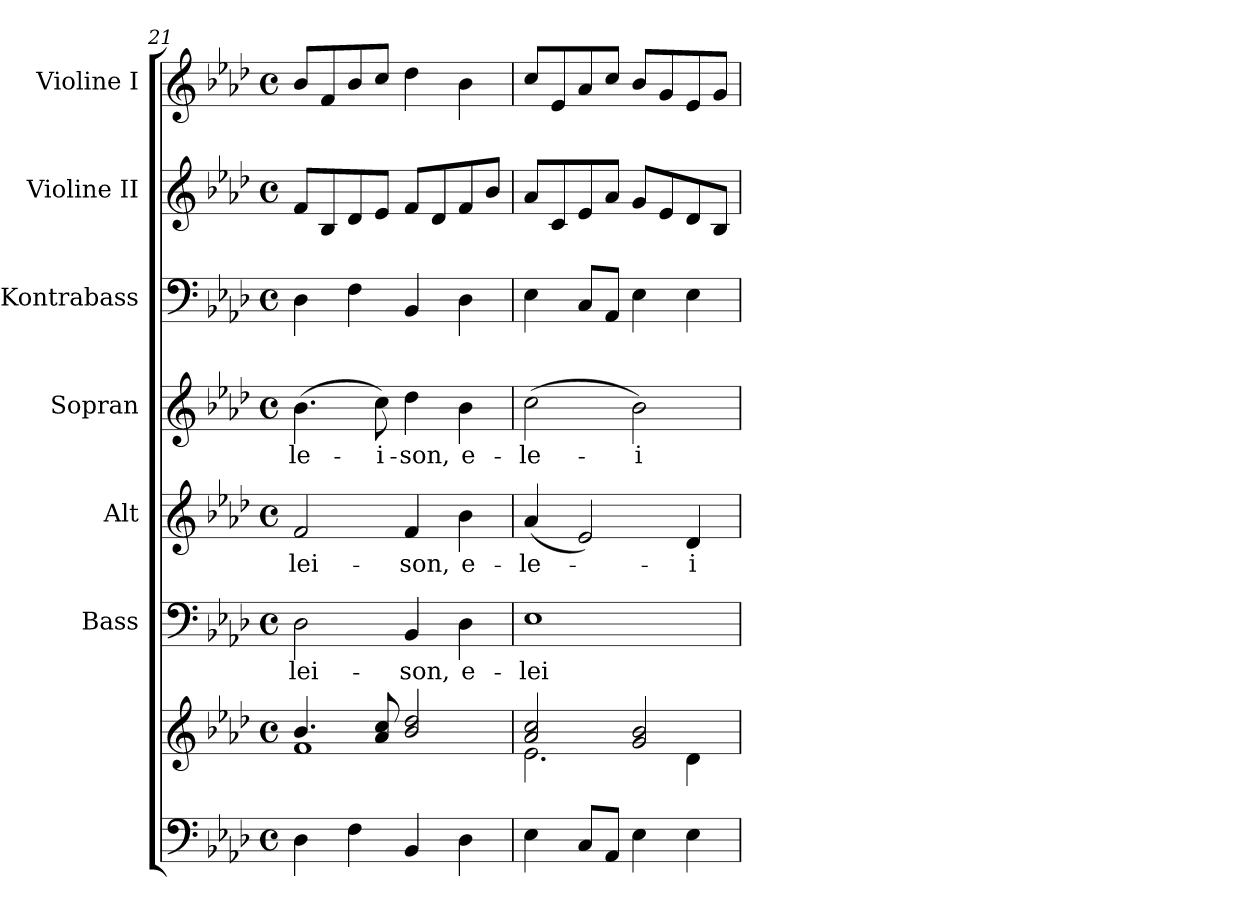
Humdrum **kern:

**kern	**kern	**kern	**text	**kern	**text	**kern	**text	**kern	**kern	**kern
*part7	*part7	*part6	*part6	*part5	*part5	*part4	*part4	*part3	*part2	*part1
*staff8	*staff7	*staff6	*staff6	*staff5	*staff5	*staff4	*staff4	*staff3	*staff2	*staff1
*	*	*I"Bass	*	*I"Alt	*	*I"Sopran	*	*I"Kontrabass	*I"Violine II	*I"Violine I
*	*	*I'B.	*	*I'A.	*	*I'S.	*	*I'Kb.	*I'Vl. II	*I'Vl. I
!!LO:PB:g=z
*clefF4	*clefG2	*clefF4	*	*clefG2	*	*clefG2	*	*clefF4	*clefG2	*clefG2
*	*	*	*	*	*	*	*	*ITrd7c12	*	*
*k[b-e-a-d-]	*k[b-e-a-d-]	*k[b-e-a-d-]	*	*k[b-e-a-d-]	*	*k[b-e-a-d-]	*	*k[b-e-a-d-]	*k[b-e-a-d-]	*k[b-e-a-d-]
*A-:	*A-:	*A-:	*	*A-:	*	*A-:	*	*A-:	*A-:	*A-:
*M4/4	*M4/4	*M4/4	*	*M4/4	*	*M4/4	*	*M4/4	*M4/4	*M4/4
*met(c)	*met(c)	*met(c)	*	*met(c)	*	*met(c)	*	*met(c)	*met(c)	*met(c)
=21	=21	=21	=21	=21	=21	=21	=21	=21	=21	=21
*	*^	*	*	*	*	*	*	*	*	*
!	!	!	!	!LO:LY:b	!	!LO:LY:b	!	!LO:LY:b	!	!	!
4D-\	4.b-/	1f	2D-\	-lei-	2f/	-lei-	(>4.b-\	-le-	4DD-\	8f/L	8b-/L
.	.	.	.	.	.	.	.	.	.	8B-/	8f/
4F\	.	.	.	.	.	.	.	.	4FF\	8d-/	8b-/
!	!	!	!	!	!	!	!	!LO:LY:b	!	!	!
.	8a-/ 8cc/	.	.	.	.	.	8cc\)	-i-	.	8e-/J	8cc/J
!	!	!	!	!LO:LY:b	!	!LO:LY:b	!	!LO:LY:b	!	!	!
4BB-/	2b-/ 2dd-/	.	4BB-/	-son,	4f/	-son,	4dd-\	-son,	4BBB-/	8f/L	4dd-\
.	.	.	.	.	.	.	.	.	.	8d-/	.
!	!	!	!	!LO:LY:b	!	!LO:LY:b	!	!LO:LY:b	!	!	!
4D-\	.	.	4D-\	e-	4b-\	e-	4b-\	e-	4DD-\	8f/	4b-\
.	.	.	.	.	.	.	.	.	.	8b-/J	.
=22	=22	=22	=22	=22	=22	=22	=22	=22	=22	=22	=22
!	!	!	!	!LO:LY:b	!	!LO:LY:b	!	!LO:LY:b	!	!	!
4E-\	2a-/ 2cc/	2.e-\	1E-	-lei-	(<4a-/	-le-	(>2cc\	-le-	4EE-\	8a-/L	8cc/L
.	.	.	.	.	.	.	.	.	.	8c/	8e-/
8C/L	.	.	.	.	2e-/)	.	.	.	8CC/L	8e-/	8a-/
8AA-/J	.	.	.	.	.	.	.	.	8AAA-/J	8a-/J	8cc/J
!	!	!	!	!	!	!	!	!LO:LY:b	!	!	!
4E-\	2g/ 2b-/	.	.	.	.	.	2b-\)	-i-	4EE-\	8g/L	8b-/L
.	.	.	.	.	.	.	.	.	.	8e-/	8g/
!	!	!	!	!	!	!LO:LY:b	!	!	!	!	!
4E-\	.	4d-\	.	.	4d-/	-i-	.	.	4EE-\	8d-/	8e-/
.	.	.	.	.	.	.	.	.	.	8B-/J	8g/J
*	*v	*v	*	*	*	*	*	*	*	*	*
=	=	=	=	=	=	=	=	=	=	=
*-	*-	*-	*-	*-	*-	*-	*-	*-	*-	*-
